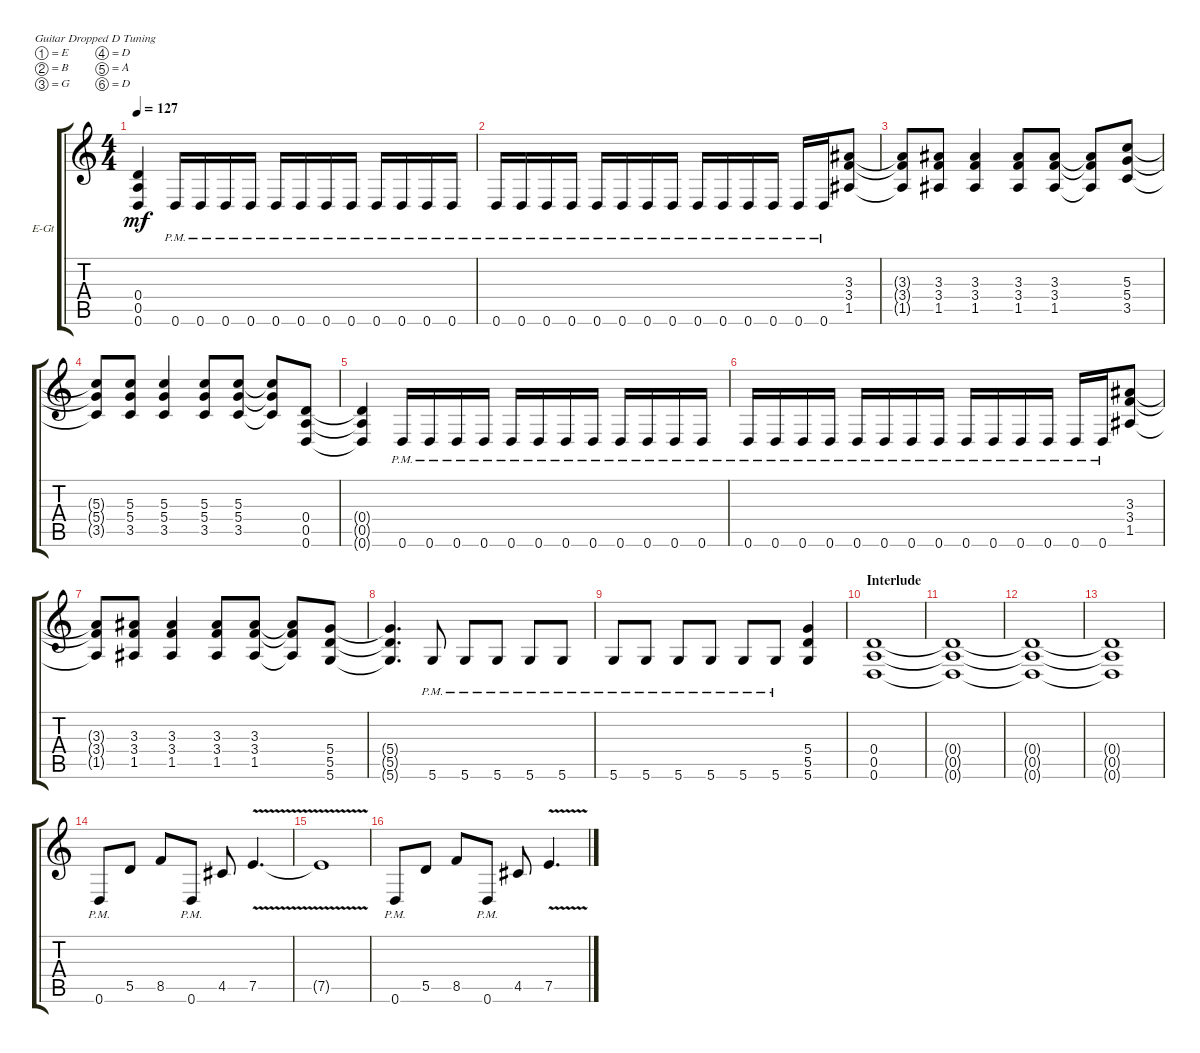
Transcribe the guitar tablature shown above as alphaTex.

\defaultSystemsLayout 4
\bracketExtendMode groupsimilarinstruments
\firstSystemTrackNameOrientation horizontal
\otherSystemsTrackNameOrientation horizontal
\track ("Rhythm Guitar (Right)" "E-Gt") {mute instrument distortionguitar}
\staff {score tabs}
\tuning (E4 B3 G3 D3 A2 D2)
\ts (4 4)
\tempo 127
\clef g2
\ks c
(0.6{t} 0.5{t} 0.4{t}).4{dy mf} 0.6{pm}.16 0.6{pm}.16 0.6{pm}.16 0.6{pm}.16 0.6{pm}.16 0.6{pm}.16 0.6{pm}.16 0.6{pm}.16 0.6{pm}.16 0.6{pm}.16 0.6{pm}.16 0.6{pm}.16 |
0.6{pm}.16 0.6{pm}.16 0.6{pm}.16 0.6{pm}.16 0.6{pm}.16 0.6{pm}.16 0.6{pm}.16 0.6{pm}.16 0.6{pm}.16 0.6{pm}.16 0.6{pm}.16 0.6{pm}.16 0.6{pm}.16 0.6{pm}.16 (1.5 3.4 3.3).8 |
(3.3{t} 1.5{t} 3.4{t}).8 (1.5 3.4 3.3).8 (3.3 3.4 1.5).4 (1.5 3.4 3.3).8 (3.3 3.4 1.5).8 (1.5{t} 3.4{t} 3.3{t}).8 (3.5 5.4 5.3).8 |
(5.3{t} 5.4{t} 3.5{t}).8 (3.5 5.3 5.4).8 (3.5 5.4 5.3).4 (3.5 5.3 5.4).8 (3.5 5.4 5.3).8 (3.5{t} 5.4{t} 5.3{t}).8 (0.5 0.6 0.4).8 |
(0.6{t} 0.5{t} 0.4{t}).4 0.6{pm}.16 0.6{pm}.16 0.6{pm}.16 0.6{pm}.16 0.6{pm}.16 0.6{pm}.16 0.6{pm}.16 0.6{pm}.16 0.6{pm}.16 0.6{pm}.16 0.6{pm}.16 0.6{pm}.16 |
0.6{pm}.16 0.6{pm}.16 0.6{pm}.16 0.6{pm}.16 0.6{pm}.16 0.6{pm}.16 0.6{pm}.16 0.6{pm}.16 0.6{pm}.16 0.6{pm}.16 0.6{pm}.16 0.6{pm}.16 0.6{pm}.16 0.6{pm}.16 (1.5 3.4 3.3).8 |
(3.3{t} 1.5{t} 3.4{t}).8 (1.5 3.4 3.3).8 (3.3 3.4 1.5).4 (1.5 3.4 3.3).8 (3.3 3.4 1.5).8 (1.5{t} 3.4{t} 3.3{t}).8 (5.6 5.5 5.4).8 |
(5.4{t} 5.5{t} 5.6{t}).4{d} 5.6{pm}.8 5.6{pm}.8 5.6{pm}.8 5.6{pm}.8 5.6{pm}.8 |
5.6{pm}.8 5.6{pm}.8 5.6{pm}.8 5.6{pm}.8 5.6{pm}.8 5.6{pm}.8 (5.6 5.5 5.4).4 |
\section ("" "Interlude")
(0.6 0.5 0.4).1 |
(0.4{t} 0.5{t} 0.6{t}).1 |
(0.6{t} 0.5{t} 0.4{t}).1 |
(0.6{t} 0.5{t} 0.4{t}).1 |
0.6{pm}.8 5.5.8 8.5.8 0.6{pm}.8 4.5.8 7.5{v}.4{d} |
7.5{v t}.1 |
0.6{pm}.8 5.5.8 8.5.8 0.6{pm}.8 4.5.8 7.5{v}.4{d}
